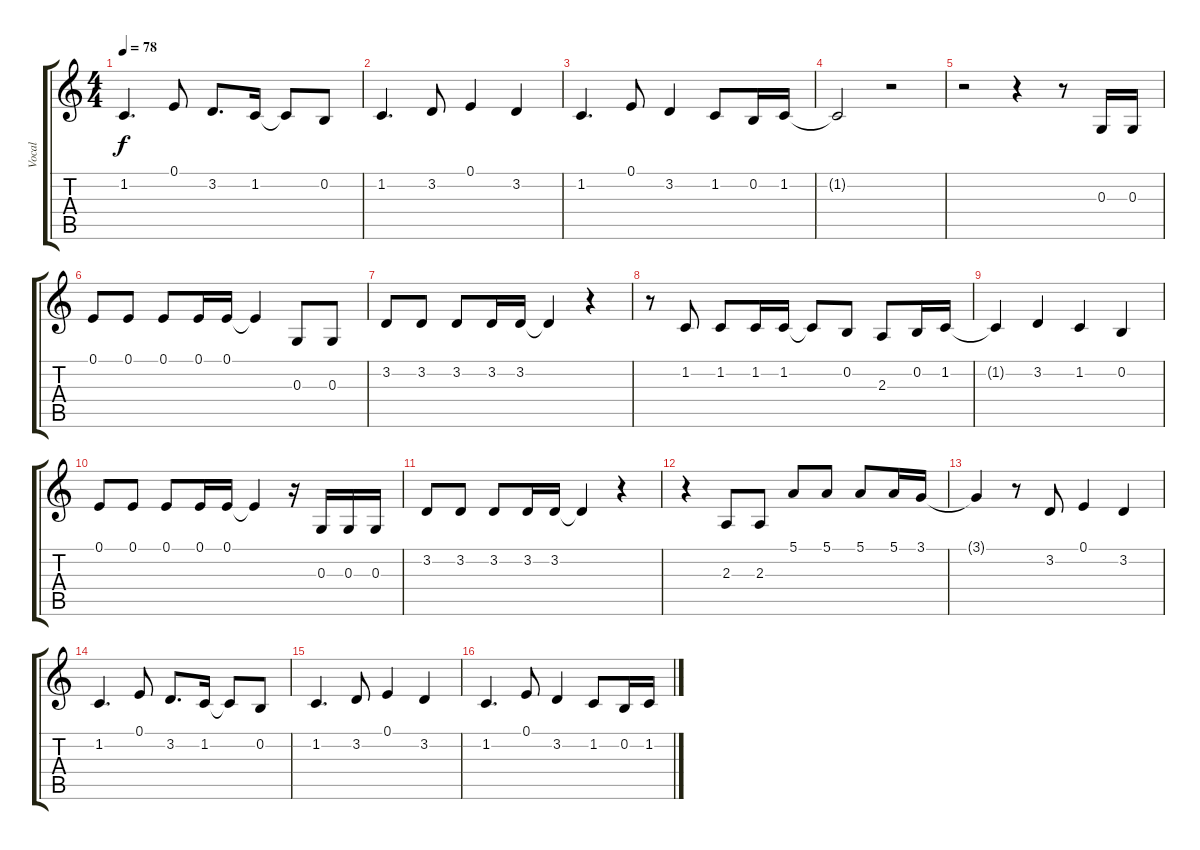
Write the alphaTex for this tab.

\track ("Vocal" "Vocal") {instrument lead6voice}
\staff {score tabs}
\tuning (E4 B3 G3 D3 A2 E2) {hide}
\ts (4 4)
\tempo 78
\clef g2
\ks c
1.2.4{d dy f} 0.1.8 3.2.8{d} 1.2.16 1.2{t}.8 0.2.8 |
1.2.4{d} 3.2.8 0.1.4 3.2.4 |
1.2.4{d} 0.1.8 3.2.4 1.2.8 0.2.16 1.2.16 |
1.2{t}.2 r.2 |
r.2 r.4 r.8 0.3.16 0.3.16 |
0.1.8 0.1.8 0.1.8 0.1.16 0.1.16 0.1{t}.4 0.3.8 0.3.8 |
3.2.8 3.2.8 3.2.8 3.2.16 3.2.16 3.2{t}.4 r.4 |
r.8 1.2.8 1.2.8 1.2.16 1.2.16 1.2{t}.8 0.2.8 2.3.8 0.2.16 1.2.16 |
1.2{t}.4 3.2.4 1.2.4 0.2.4 |
0.1.8 0.1.8 0.1.8 0.1.16 0.1.16 0.1{t}.4 r.16 0.3.16 0.3.16 0.3.16 |
3.2.8 3.2.8 3.2.8 3.2.16 3.2.16 3.2{t}.4 r.4 |
r.4 2.3.8 2.3.8 5.1.8 5.1.8 5.1.8 5.1.16 3.1.16 |
3.1{t}.4 r.8 3.2.8 0.1.4 3.2.4 |
1.2.4{d} 0.1.8 3.2.8{d} 1.2.16 1.2{t}.8 0.2.8 |
1.2.4{d} 3.2.8 0.1.4 3.2.4 |
1.2.4{d} 0.1.8 3.2.4 1.2.8 0.2.16 1.2.16
